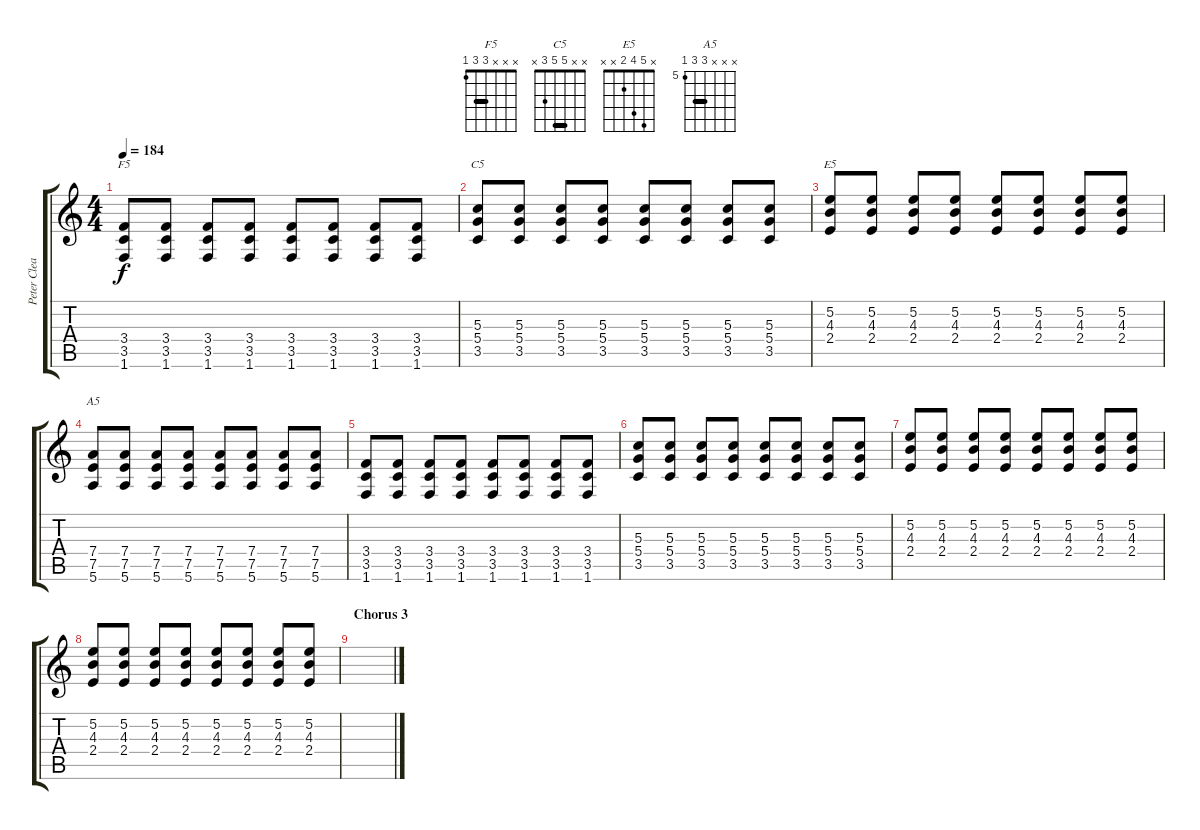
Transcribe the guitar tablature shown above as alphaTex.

\track ("Peter Clean" "Peter Clea") {instrument electricguitarclean}
\staff {score tabs}
\tuning (E4 B3 G3 D3 A2 E2) {hide}
\chord ("F5" x x x 3 3 1) {barre 3}
\chord ("C5" x x 5 5 3 x) {barre 5}
\chord ("E5" x 5 4 2 x x)
\chord ("A5" x x x 7 7 5) {firstfret 5 barre 7}
\ts (4 4)
\tempo 184
\clef g2
\ks c
(3.4 3.5 1.6).8{ch "F5" dy f} (3.4 3.5 1.6).8 (3.4 3.5 1.6).8 (3.4 3.5 1.6).8 (3.4 3.5 1.6).8 (3.4 3.5 1.6).8 (3.4 3.5 1.6).8 (3.4 3.5 1.6).8 |
(5.3 5.4 3.5).8{ch "C5"} (5.3 5.4 3.5).8 (5.3 5.4 3.5).8 (5.3 5.4 3.5).8 (5.3 5.4 3.5).8 (5.3 5.4 3.5).8 (5.3 5.4 3.5).8 (5.3 5.4 3.5).8 |
(5.2 4.3 2.4).8{ch "E5"} (5.2 4.3 2.4).8 (5.2 4.3 2.4).8 (5.2 4.3 2.4).8 (5.2 4.3 2.4).8 (5.2 4.3 2.4).8 (5.2 4.3 2.4).8 (5.2 4.3 2.4).8 |
(7.4 7.5 5.6).8{ch "A5"} (7.4 7.5 5.6).8 (7.4 7.5 5.6).8 (7.4 7.5 5.6).8 (7.4 7.5 5.6).8 (7.4 7.5 5.6).8 (7.4 7.5 5.6).8 (7.4 7.5 5.6).8 |
(3.4 3.5 1.6).8 (3.4 3.5 1.6).8 (3.4 3.5 1.6).8 (3.4 3.5 1.6).8 (3.4 3.5 1.6).8 (3.4 3.5 1.6).8 (3.4 3.5 1.6).8 (3.4 3.5 1.6).8 |
(5.3 5.4 3.5).8 (5.3 5.4 3.5).8 (5.3 5.4 3.5).8 (5.3 5.4 3.5).8 (5.3 5.4 3.5).8 (5.3 5.4 3.5).8 (5.3 5.4 3.5).8 (5.3 5.4 3.5).8 |
(5.2 4.3 2.4).8 (5.2 4.3 2.4).8 (5.2 4.3 2.4).8 (5.2 4.3 2.4).8 (5.2 4.3 2.4).8 (5.2 4.3 2.4).8 (5.2 4.3 2.4).8 (5.2 4.3 2.4).8 |
(5.2 4.3 2.4).8 (5.2 4.3 2.4).8 (5.2 4.3 2.4).8 (5.2 4.3 2.4).8 (5.2 4.3 2.4).8 (5.2 4.3 2.4).8 (5.2 4.3 2.4).8 (5.2 4.3 2.4).8 |
\section ("" "Chorus 3")
